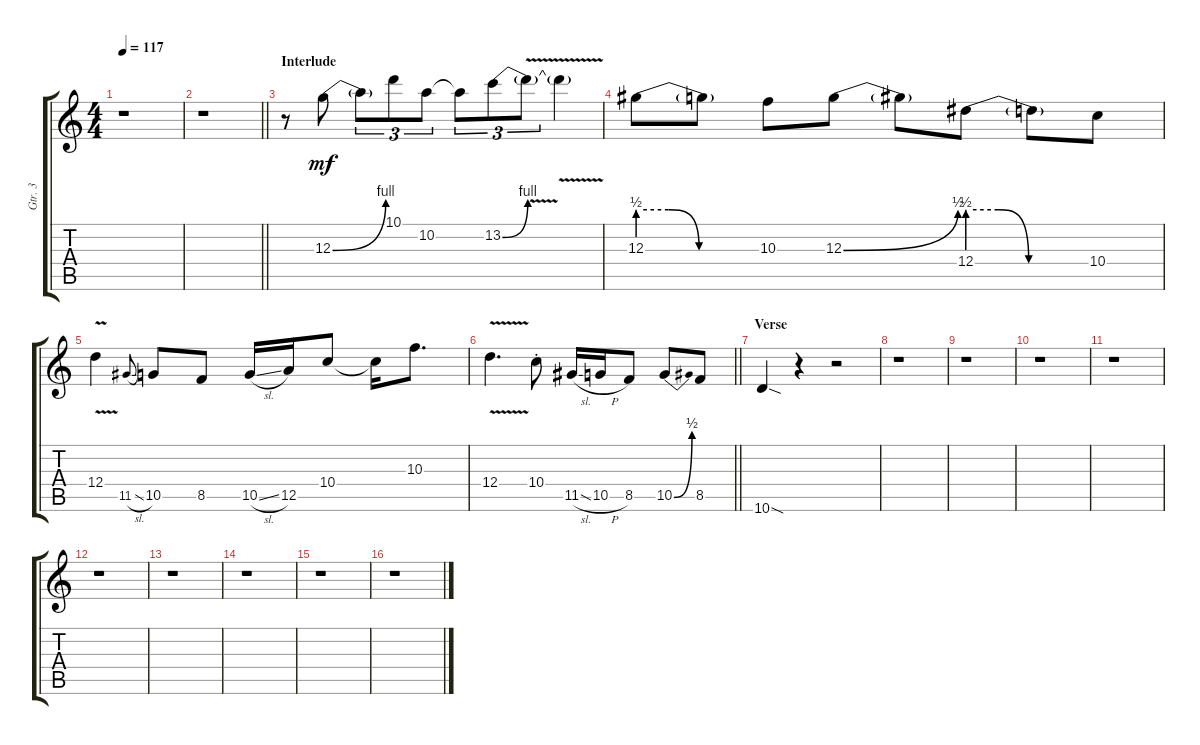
\track ("Gtr. 3" "Gtr. 3") {instrument overdrivenguitar}
\staff {score tabs}
\tuning (E4 B3 G3 D3 A2 E2) {hide}
\ts (4 4)
\tempo 117
\clef g2
\ks c
r.1{dy mf} |
\barLineRight lightlight
r.1 |
\section ("" "Interlude")
r.8 12.3{be (bend 0 0 60 4)}.8 12.3{t}.8{tu (3 2)} 10.1.8{tu (3 2)} 10.2.8{tu (3 2)} 10.2{t}.8{tu (3 2)} 13.2{be (bend 0 0 60 4)}.8{tu (3 2)} 13.2{v t}.8{tu (3 2)} 13.2{t}.4 |
12.3{be (custom 0 2 15 2 30 0 60 0)}.8 12.3{t}.8 10.3.8 12.3{be (bend 0 0 60 2)}.8 12.3{t}.8 12.4{be (custom 0 2 15 2 30 0 60 0)}.8 12.4{t}.8 10.4.8 |
12.4{v}.4 11.5{sl}.8{gr onbeat} 10.5.8 8.5.8 10.5{sl}.16 12.5.16 10.4.8 10.4{t}.16 10.3.8{d} |
\barLineRight lightlight
12.4{v}.4{d} 10.4{st}.8 11.5{sl}.16 10.5{h}.16 8.5.8 10.5{be (bend 0 0 60 2)}.8 8.5.8 |
\section ("" "Verse")
10.6{sod}.4 r.4 r.2 |
r.1 |
r.1 |
r.1 |
r.1 |
r.1 |
r.1 |
r.1 |
r.1 |
r.1
